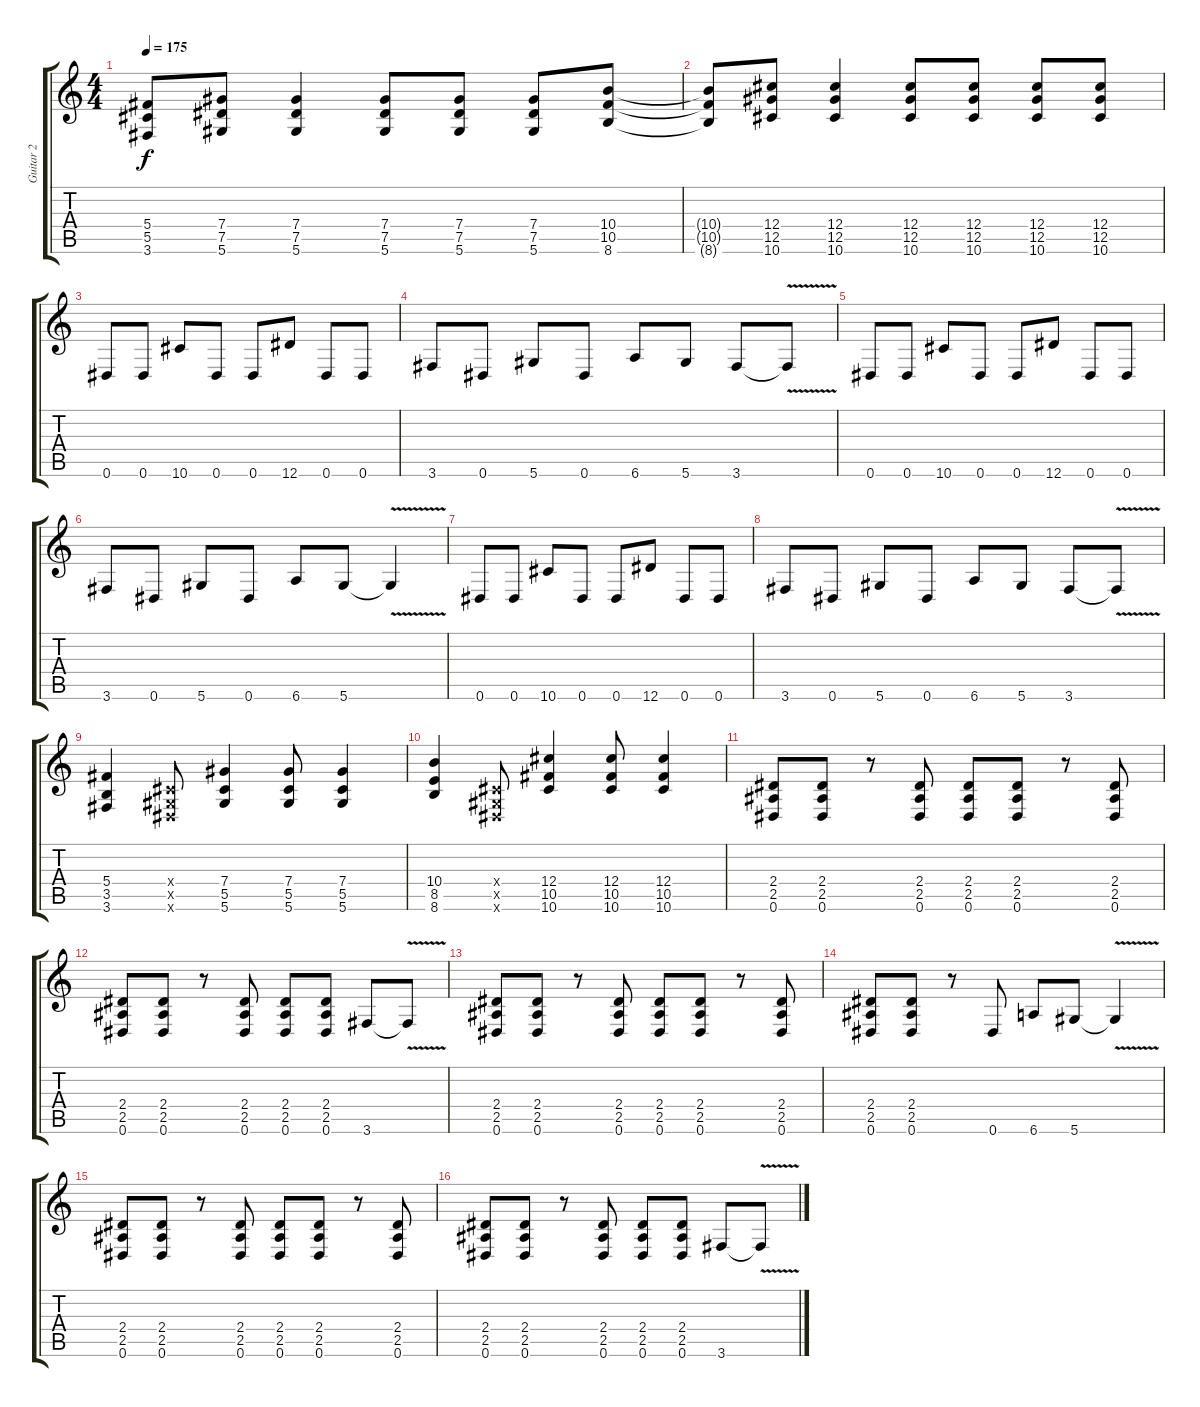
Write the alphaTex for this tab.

\track ("Guitar 2" "Guitar 2") {instrument distortionguitar}
\staff {score tabs}
\tuning (Eb4 Bb3 Gb3 Db3 Ab2 Eb2) {hide}
\ts (4 4)
\tempo 175
\clef g2
\ks c
(5.4{t} 5.5{t} 3.6{t}).8{dy f} (7.4 7.5 5.6).8 (7.4 7.5 5.6).4 (7.4 7.5 5.6).8 (7.4 7.5 5.6).8 (7.4 7.5 5.6).8 (10.4 10.5 8.6).8 |
(10.4{t} 10.5{t} 8.6{t}).8 (12.4 12.5 10.6).8 (12.4 12.5 10.6).4 (12.4 12.5 10.6).8 (12.4 12.5 10.6).8 (12.4 12.5 10.6).8 (12.4 12.5 10.6).8 |
0.6.8 0.6.8 10.6.8 0.6.8 0.6.8 12.6.8 0.6.8 0.6.8 |
3.6.8 0.6.8 5.6.8 0.6.8 6.6.8 5.6.8 3.6.8 3.6{v t}.8 |
0.6.8 0.6.8 10.6.8 0.6.8 0.6.8 12.6.8 0.6.8 0.6.8 |
3.6.8 0.6.8 5.6.8 0.6.8 6.6.8 5.6.8 5.6{v t}.4 |
0.6.8 0.6.8 10.6.8 0.6.8 0.6.8 12.6.8 0.6.8 0.6.8 |
3.6.8 0.6.8 5.6.8 0.6.8 6.6.8 5.6.8 3.6.8 3.6{v t}.8 |
(5.4 3.5 3.6).4 (0.4{x} 0.5{x} 0.6{x}).8 (7.4 5.5 5.6).4 (7.4 5.5 5.6).8 (7.4 5.5 5.6).4 |
(10.4 8.5 8.6).4 (0.4{x} 0.5{x} 0.6{x}).8 (12.4 10.5 10.6).4 (12.4 10.5 10.6).8 (12.4 10.5 10.6).4 |
(2.4 2.5 0.6).8 (2.4 2.5 0.6).8 r.8 (2.4 2.5 0.6).8 (2.4 2.5 0.6).8 (2.4 2.5 0.6).8 r.8 (2.4 2.5 0.6).8 |
(2.4 2.5 0.6).8 (2.4 2.5 0.6).8 r.8 (2.4 2.5 0.6).8 (2.4 2.5 0.6).8 (2.4 2.5 0.6).8 3.6.8 3.6{v t}.8 |
(2.4 2.5 0.6).8 (2.4 2.5 0.6).8 r.8 (2.4 2.5 0.6).8 (2.4 2.5 0.6).8 (2.4 2.5 0.6).8 r.8 (2.4 2.5 0.6).8 |
(2.4 2.5 0.6).8 (2.4 2.5 0.6).8 r.8 0.6.8 6.6.8 5.6.8 5.6{v t}.4 |
(2.4 2.5 0.6).8 (2.4 2.5 0.6).8 r.8 (2.4 2.5 0.6).8 (2.4 2.5 0.6).8 (2.4 2.5 0.6).8 r.8 (2.4 2.5 0.6).8 |
(2.4 2.5 0.6).8 (2.4 2.5 0.6).8 r.8 (2.4 2.5 0.6).8 (2.4 2.5 0.6).8 (2.4 2.5 0.6).8 3.6.8 3.6{v t}.8
